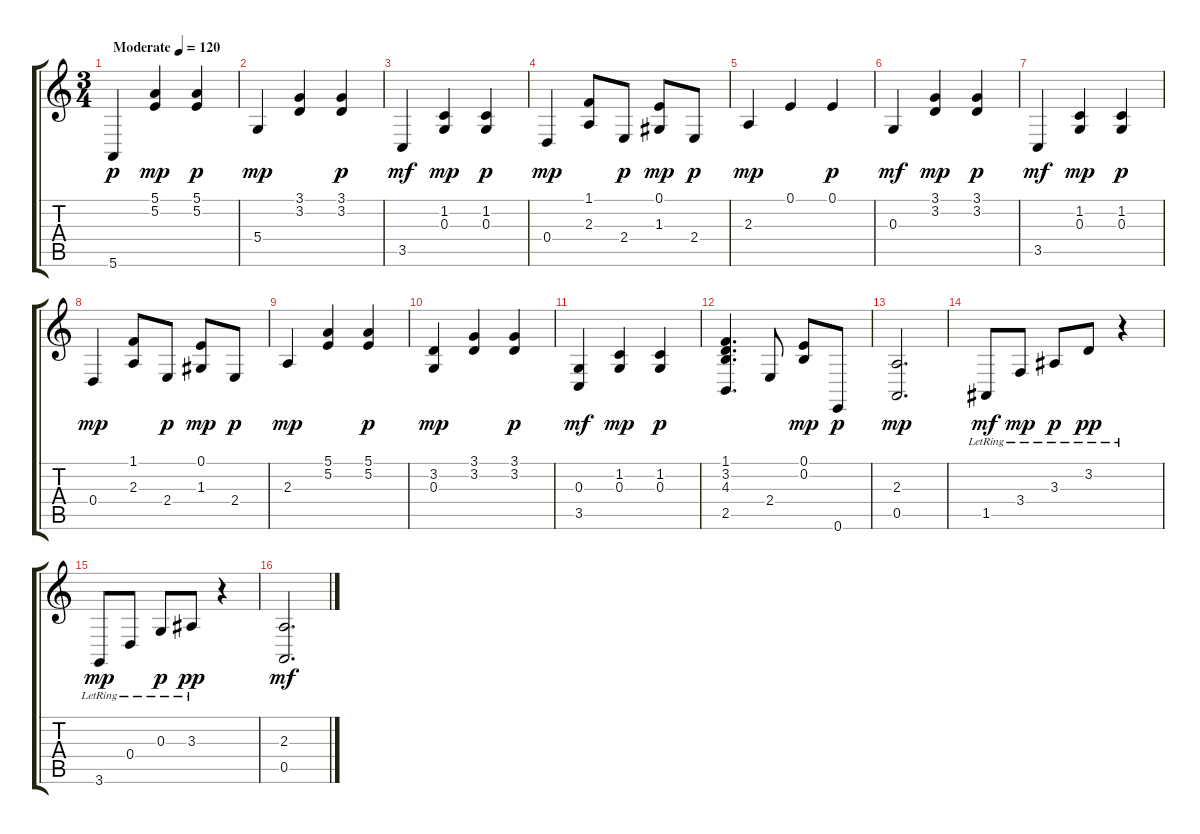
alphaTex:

\track "" {instrument acousticgrandpiano}
\staff {score tabs}
\tuning (E4 B3 G3 D3 A2 E2) {hide}
\ts (3 4)
\tempo (120 "Moderate")
\clef g2
\ks c
5.6.4{dy p instrument acousticgrandpiano} (5.1 5.2).4{dy mp} (5.1 5.2).4{dy p} |
5.4.4{dy mp} (3.1 3.2).4 (3.1 3.2).4{dy p} |
3.5.4{dy mf} (1.2 0.3).4{dy mp} (1.2 0.3).4{dy p} |
0.4.4{dy mp} (1.1 2.3).8 2.4.8{dy p} (0.1 1.3).8{dy mp} 2.4.8{dy p} |
2.3.4{dy mp} 0.1.4 0.1.4{dy p} |
0.3.4{dy mf} (3.1 3.2).4{dy mp} (3.1 3.2).4{dy p} |
3.5.4{dy mf} (1.2 0.3).4{dy mp} (1.2 0.3).4{dy p} |
0.4.4{dy mp} (1.1 2.3).8 2.4.8{dy p} (0.1 1.3).8{dy mp} 2.4.8{dy p} |
2.3.4{dy mp} (5.1 5.2).4 (5.1 5.2).4{dy p} |
(3.2 0.3).4{dy mp} (3.1 3.2).4 (3.1 3.2).4{dy p} |
(0.3 3.5).4{dy mf} (1.2 0.3).4{dy mp} (1.2 0.3).4{dy p} |
(1.1 3.2 4.3 2.5).4{d} 2.4.8 (0.1 0.2).8{dy mp} 0.6.8{dy p} |
(2.3 0.5).2{d dy mp} |
1.5{lr}.8{dy mf} 3.4{lr}.8{dy mp} 3.3{lr}.8{dy p} 3.2{lr}.8{dy pp} r.4 |
3.6{lr}.8{dy mp} 0.4{lr}.8 0.3{lr}.8{dy p} 3.3{lr}.8{dy pp} r.4 |
(2.3 0.5).2{d dy mf}
